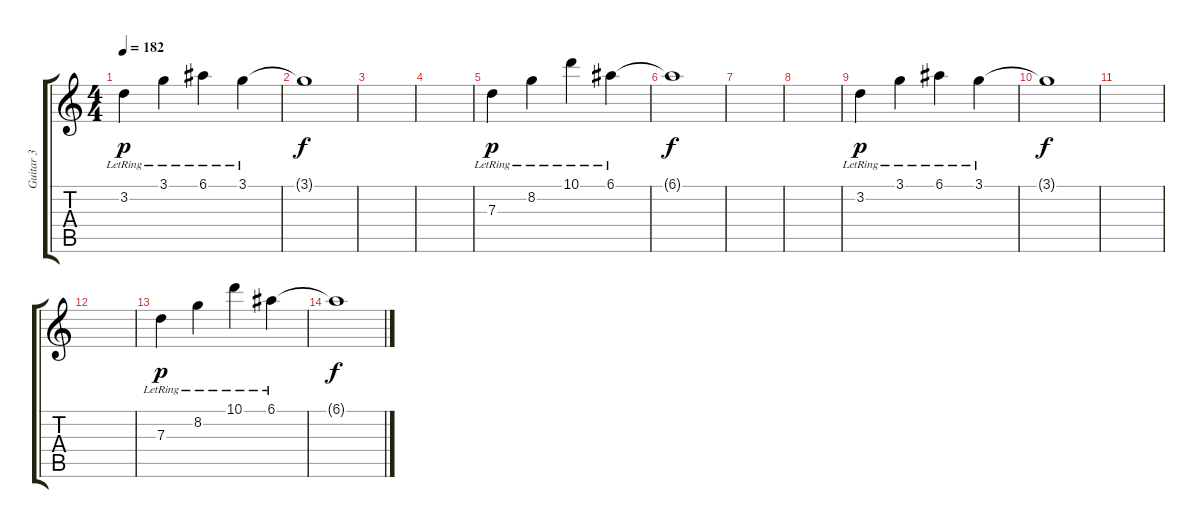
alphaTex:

\track ("Guitar 3" "Guitar 3") {instrument distortionguitar}
\staff {score tabs}
\tuning (E4 B3 G3 D3 A2 D2) {hide}
\ts (4 4)
\tempo 182
\clef g2
\ks c
3.2{lr}.4{dy p} 3.1{lr}.4 6.1{lr}.4 3.1{lr}.4 |
3.1{t}.1{dy f} |
|
|
7.3{lr}.4{dy p} 8.2{lr}.4 10.1{lr}.4 6.1{lr}.4 |
6.1{t}.1{dy f} |
|
|
3.2{lr}.4{dy p} 3.1{lr}.4 6.1{lr}.4 3.1{lr}.4 |
3.1{t}.1{dy f} |
|
|
7.3{lr}.4{dy p} 8.2{lr}.4 10.1{lr}.4 6.1{lr}.4 |
6.1{t}.1{dy f}
